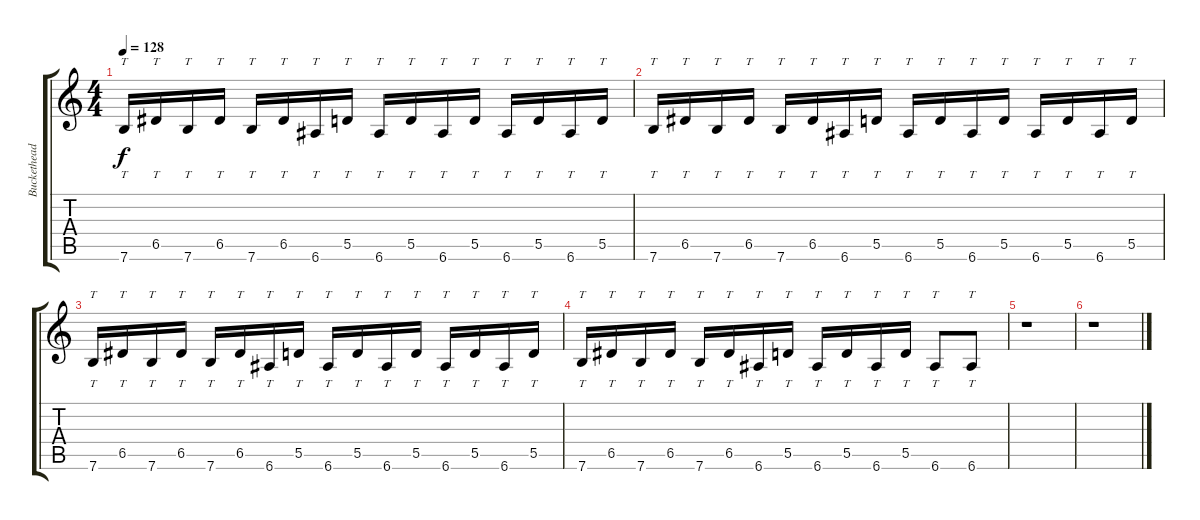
\track ("Buckethead" "Buckethead") {instrument overdrivenguitar}
\staff {score tabs}
\tuning (E4 B3 G3 D3 A2 E2) {hide}
\ts (4 4)
\tempo 128
\clef g2
\ks c
7.6.16{tt dy f} 6.5.16{tt} 7.6.16{tt} 6.5.16{tt} 7.6.16{tt} 6.5.16{tt} 6.6.16{tt} 5.5.16{tt} 6.6.16{tt} 5.5.16{tt} 6.6.16{tt} 5.5.16{tt} 6.6.16{tt} 5.5.16{tt} 6.6.16{tt} 5.5.16{tt} |
7.6.16{tt} 6.5.16{tt} 7.6.16{tt} 6.5.16{tt} 7.6.16{tt} 6.5.16{tt} 6.6.16{tt} 5.5.16{tt} 6.6.16{tt} 5.5.16{tt} 6.6.16{tt} 5.5.16{tt} 6.6.16{tt} 5.5.16{tt} 6.6.16{tt} 5.5.16{tt} |
7.6.16{tt} 6.5.16{tt} 7.6.16{tt} 6.5.16{tt} 7.6.16{tt} 6.5.16{tt} 6.6.16{tt} 5.5.16{tt} 6.6.16{tt} 5.5.16{tt} 6.6.16{tt} 5.5.16{tt} 6.6.16{tt} 5.5.16{tt} 6.6.16{tt} 5.5.16{tt} |
7.6.16{tt} 6.5.16{tt} 7.6.16{tt} 6.5.16{tt} 7.6.16{tt} 6.5.16{tt} 6.6.16{tt} 5.5.16{tt} 6.6.16{tt} 5.5.16{tt} 6.6.16{tt} 5.5.16{tt} 6.6.8{tt} 6.6.8{tt} |
r.1 |
r.1
